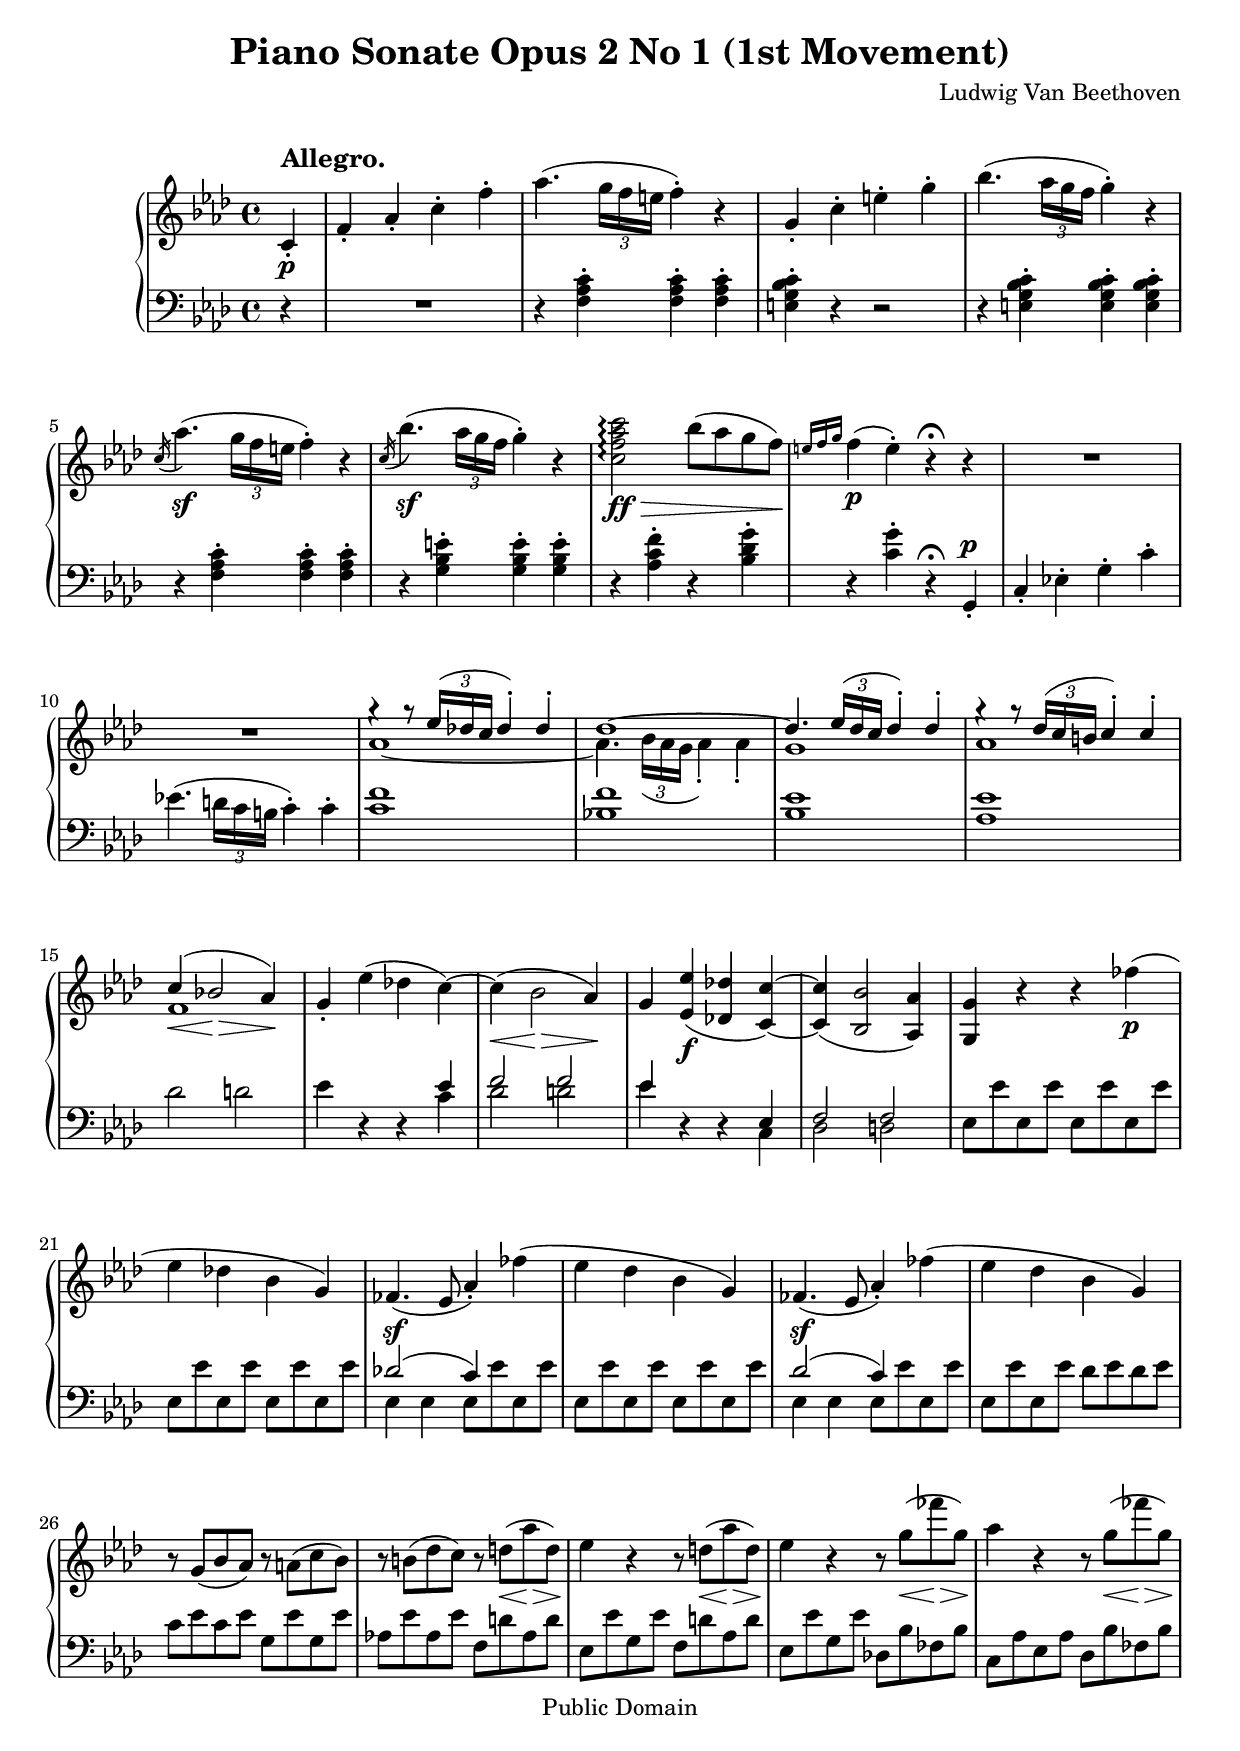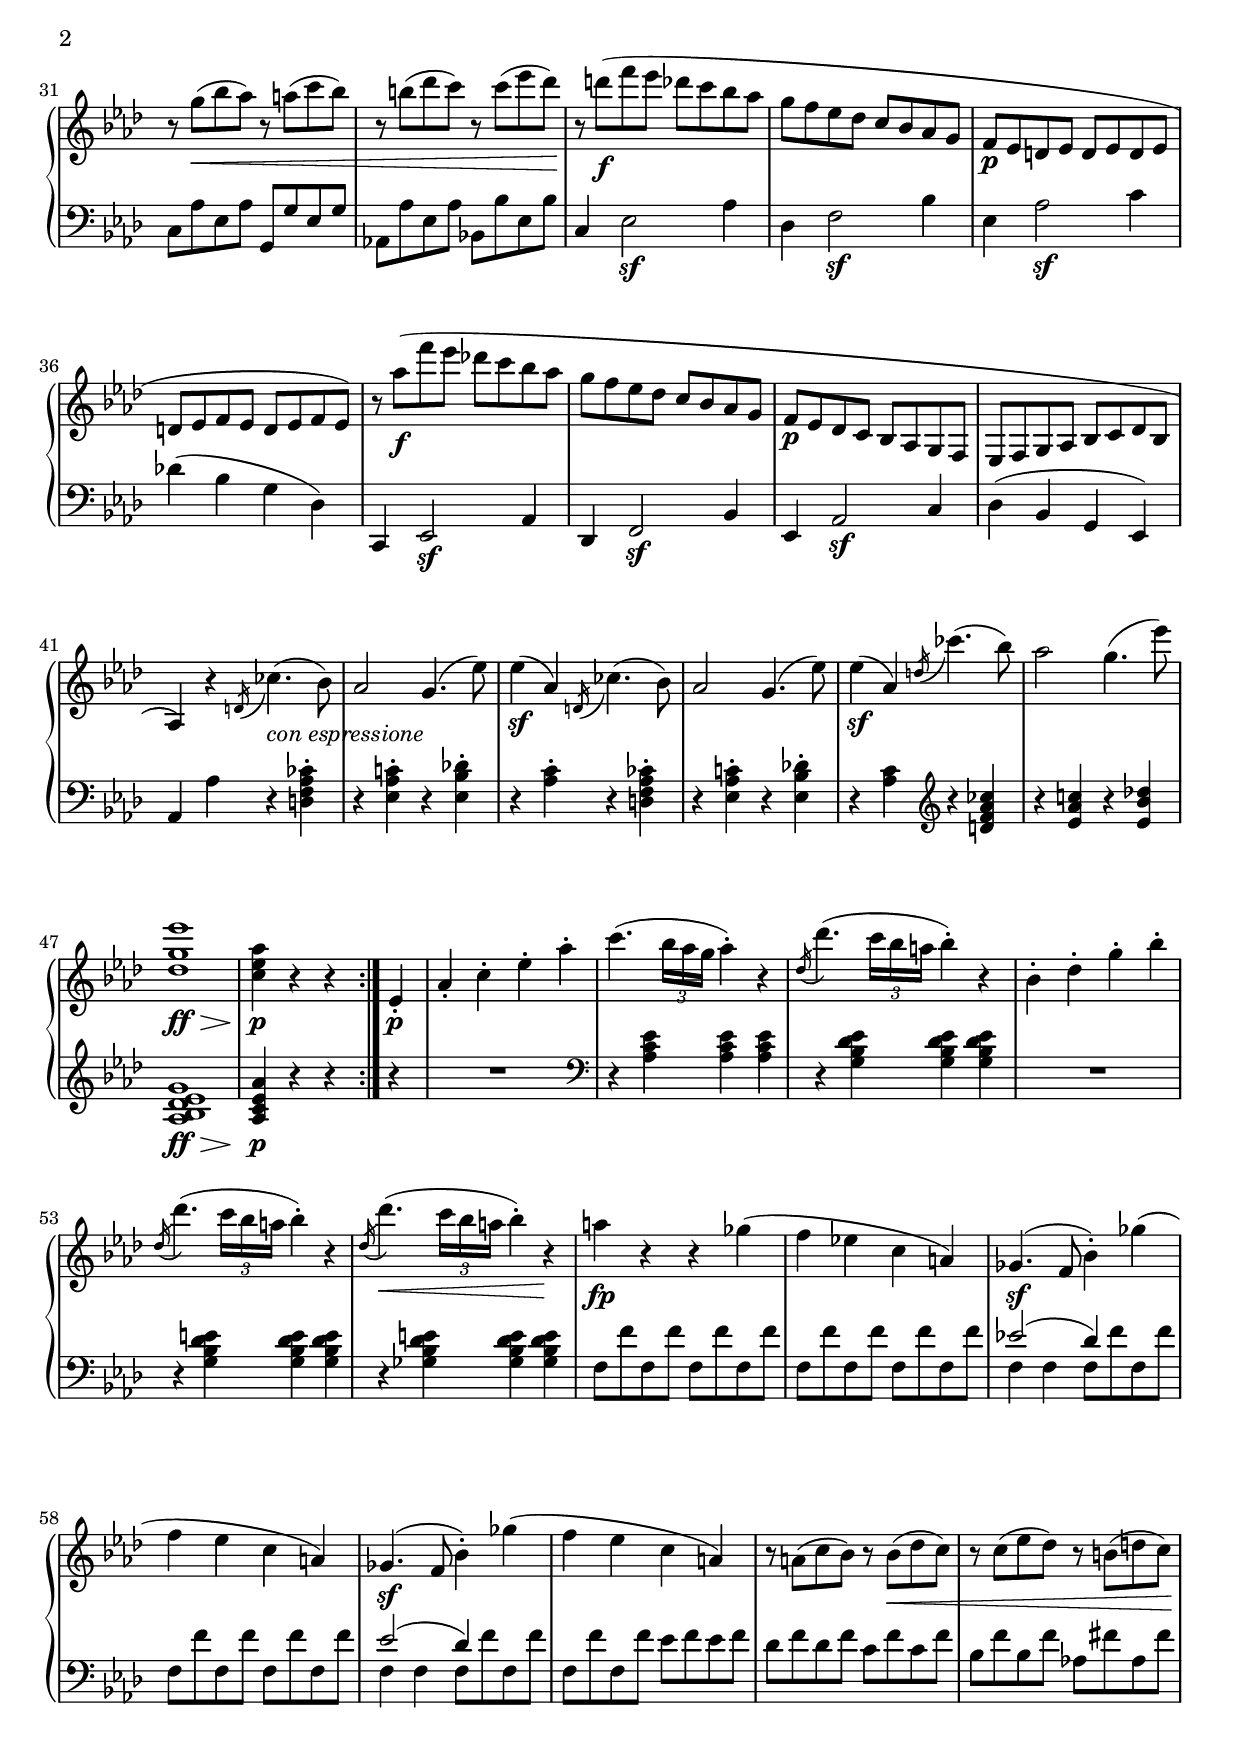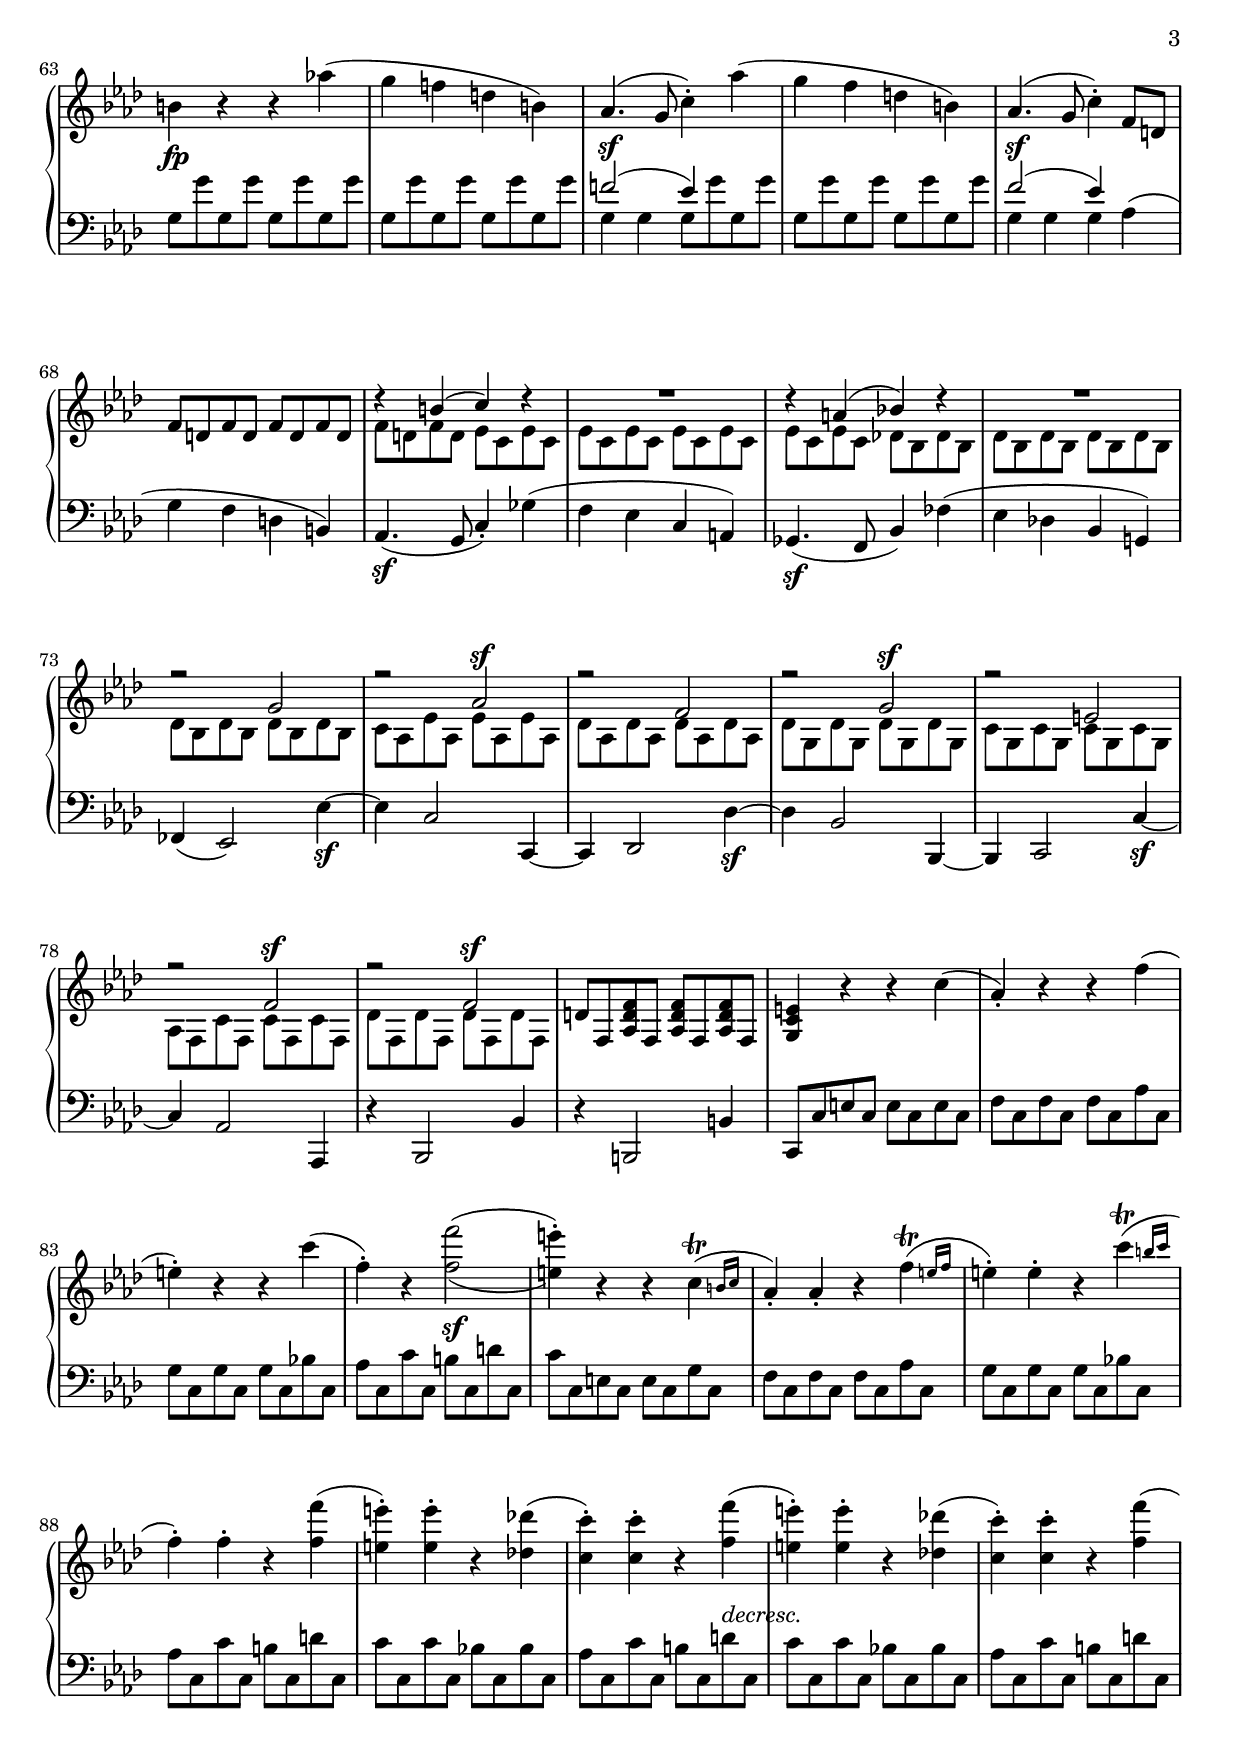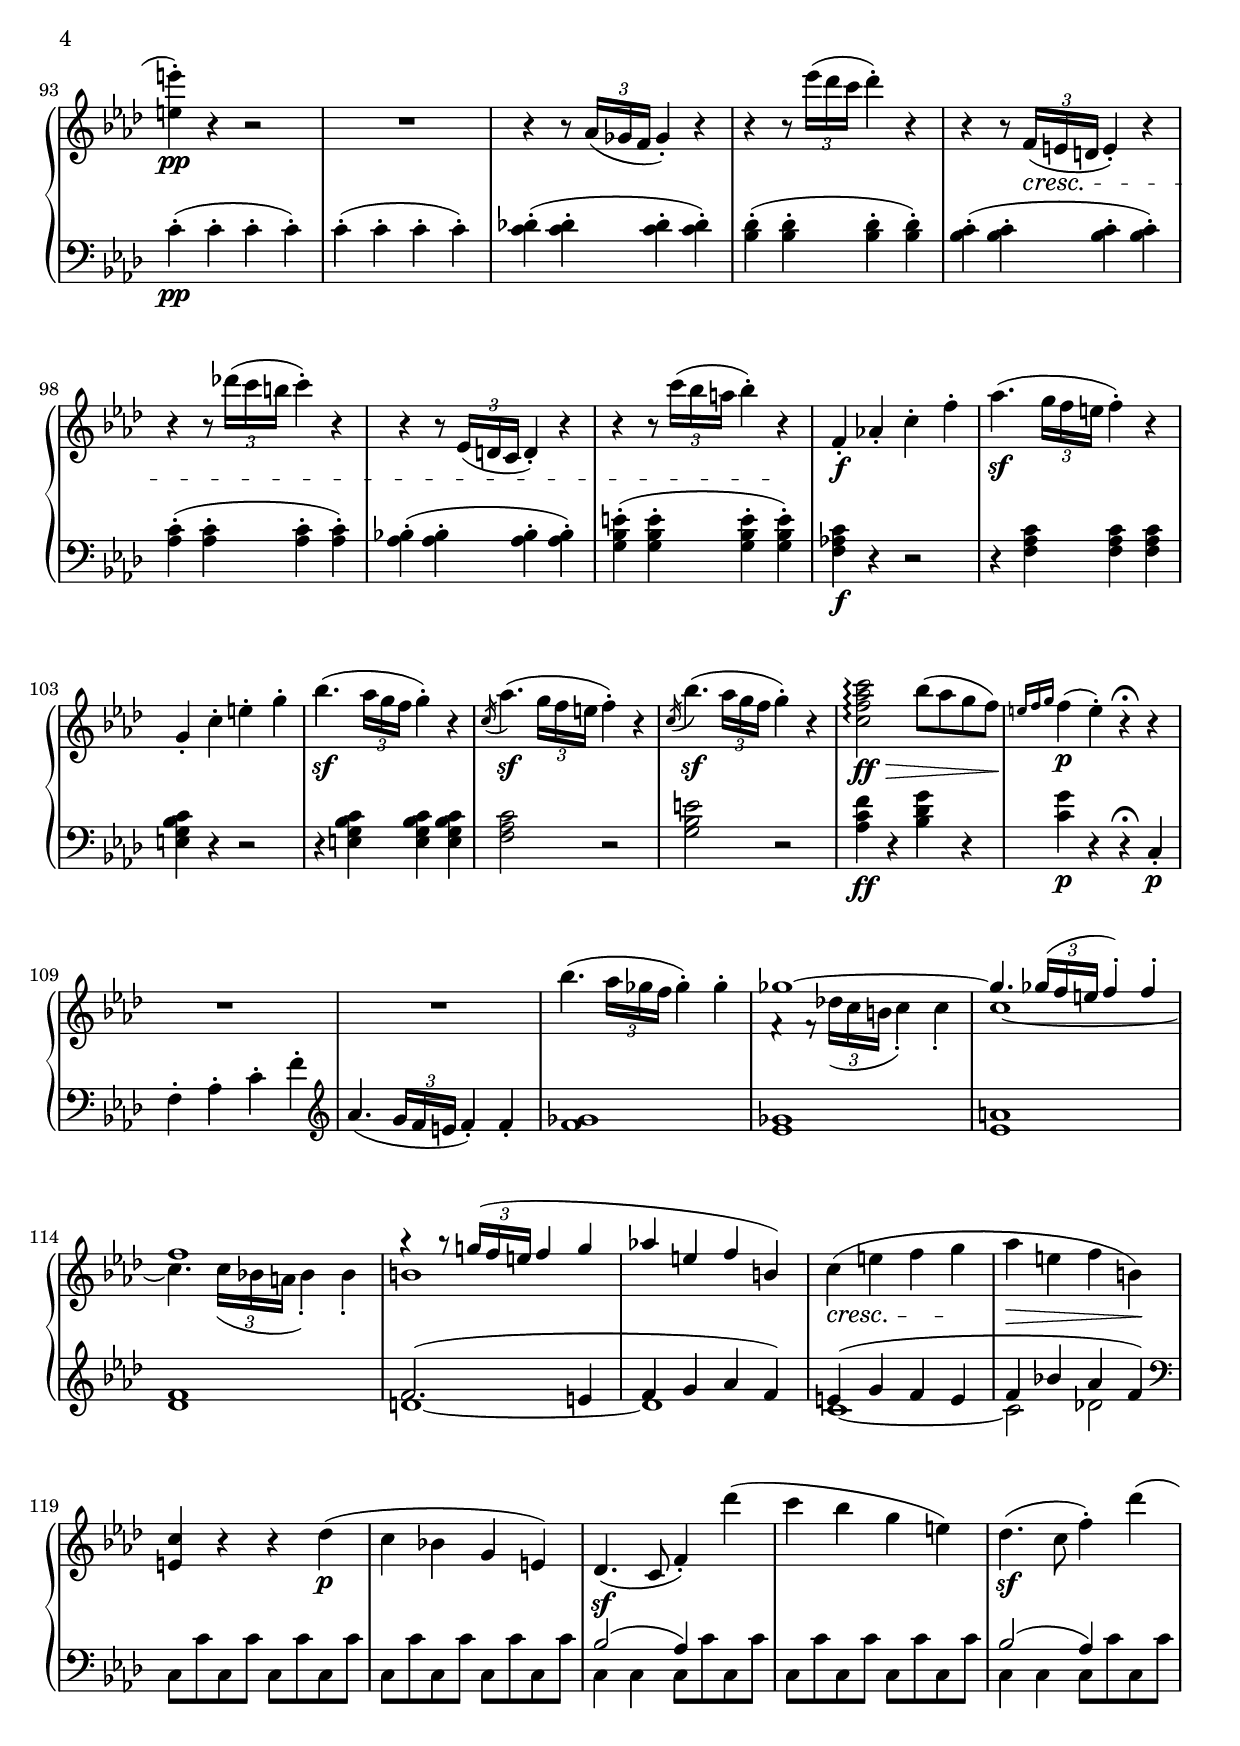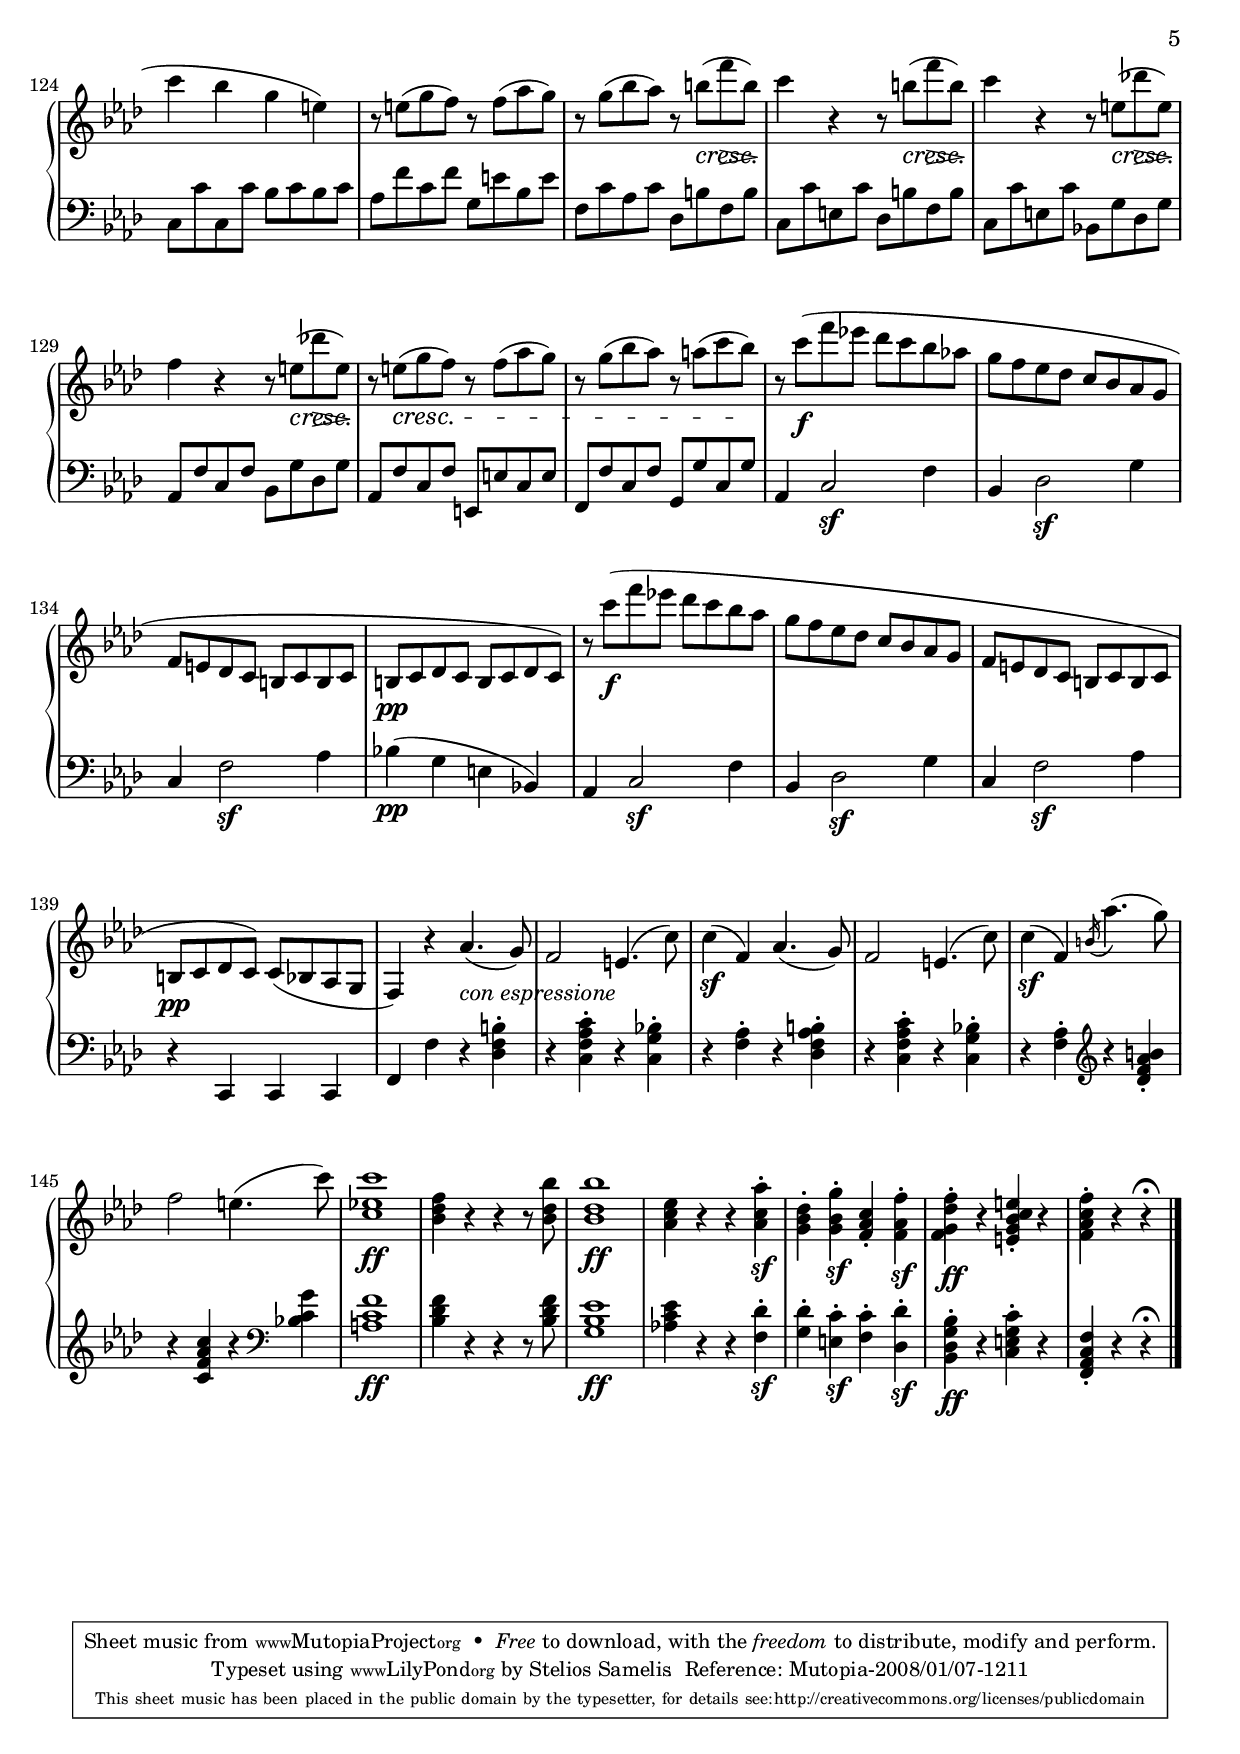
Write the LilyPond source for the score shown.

\version "2.10.3"

 \header {
  title = "Piano Sonate Opus 2 No 1 (1st Movement)"
  composer = "Ludwig Van Beethoven"
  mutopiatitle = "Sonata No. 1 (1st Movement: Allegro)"
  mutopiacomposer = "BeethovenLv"
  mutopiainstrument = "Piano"
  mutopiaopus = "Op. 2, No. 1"
  date = "1794/95"
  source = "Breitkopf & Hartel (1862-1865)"
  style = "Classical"
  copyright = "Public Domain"
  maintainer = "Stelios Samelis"
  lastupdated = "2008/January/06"
  version = "2.10.3"
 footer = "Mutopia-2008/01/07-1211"
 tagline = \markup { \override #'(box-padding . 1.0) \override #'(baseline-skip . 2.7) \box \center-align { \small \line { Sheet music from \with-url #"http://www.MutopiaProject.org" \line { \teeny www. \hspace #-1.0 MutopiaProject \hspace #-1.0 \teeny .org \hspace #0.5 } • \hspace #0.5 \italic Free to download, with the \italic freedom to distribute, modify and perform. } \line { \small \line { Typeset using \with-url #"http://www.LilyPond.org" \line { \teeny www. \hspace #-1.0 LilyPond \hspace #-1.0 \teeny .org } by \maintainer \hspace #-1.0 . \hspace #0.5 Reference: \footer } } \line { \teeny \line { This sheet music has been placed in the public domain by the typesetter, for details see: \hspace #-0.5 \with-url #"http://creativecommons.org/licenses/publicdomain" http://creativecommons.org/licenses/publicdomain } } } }
}

\score {

 \new GrandStaff
 <<
 \new Staff = "up" {
 \clef treble
 \key f \minor
 \time 4/4
 \override Score.MetronomeMark #'transparent = ##t
 \tempo 4 = 190
 \override TextScript #'padding = #2.0
 \repeat volta 2 {
 \partial 4 c'4\p\staccato^\markup { \large \bold "Allegro." } f'\staccato aes'\staccato c''\staccato f''\staccato
 aes''4.( \times 2/3 { g''16[ f'' e''] } f''4\staccato) r4
 g'\staccato c''\staccato e''\staccato g''\staccato bes''4.( \times 2/3 { aes''16[ g'' f''] } g''4\staccato) r4
 \acciaccatura c''16 aes''4.\sf( \times 2/3 { g''16[ f'' e''] } f''4\staccato) r4
 \acciaccatura c''16 bes''4.\sf( \times 2/3 { aes''16[ g'' f''] } g''4\staccato) r4
 <c'' f'' aes'' c'''>2\ff\arpeggio\> bes''8([ aes'' g'' f''\!]) \grace { e''16[ f'' g''] } f''4\p( e''\staccato) r4^\fermata r4 R1
 R1 << { g''4\rest g''8\rest \times 2/3 { ees''16([ des''! c''] } des''4\staccato) des''\staccato
 des''1~ des''4. \times 2/3 { ees''16([ des'' c''] } des''4\staccato) des''\staccato
 g''4\rest g''8\rest \times 2/3 { des''16([ c'' b'] } c''4\staccato) c''\staccato } \\
 { aes'1~ aes'4. \times 2/3 { bes'16([ aes' g'] } aes'4\staccato) aes'\staccato g'1 aes'1 } >>
 << { c''4\<( bes'!2\!\> aes'4\!) } \\ { f'1 } >> g'4\staccato ees''( des''! c'')~ c''4\<( bes'2\!\> aes'4\!)
 g'4 <ees' ees''>4\f( <des'! des''!> <c' c''>)~ <c' c''>4( <bes bes'>2 <aes aes'>4)
 <g g'>4 r r fes''4\p( ees''4 des''! bes' g') fes'4.\sf( ees'8 aes'4\staccato)
 fes''4( ees'' des'' bes' g') fes'4.\sf( ees'8 aes'4\staccato) fes''4( ees'' des'' bes' g')
 r8 g'( bes' aes') r a'( c'' bes') r b'( des'' c'') r d''8\<( aes''\!\> d''\!)
 ees''4 r r8 d''8\<( aes''\!\> d''\!) ees''4 r r8 g''8\<( fes'''\!\> g''\!) aes''4 r r8 g''8\<( fes'''\!\> g''\!)
 r8 g''\<( bes'' aes'') r a''( c''' bes'') r b''( des''' c''') r c'''( ees''' des'''\!)
 r8 d'''8\f( f''' ees''' des''' c''' bes'' aes'' g''8 f'' ees'' des'' c'' bes' aes' g' f'\p ees' d' ees' d' ees' d' ees'
 d' ees' f' ees' d' ees' f' ees') r8 aes''8\f( f''' ees''' des'''! c''' bes'' aes'' g'' f'' ees'' des'' c'' bes' aes' g'
 f'\p ees' des' c' bes aes g f ees f g aes bes c' des' bes aes4)
 r4 \acciaccatura d'16 ces''4._\markup { \italic "con espressione" }( bes'8) aes'2 g'4.( ees''8)
 ees''4\sf( aes'4) \acciaccatura d'16 ces''4.( bes'8) aes'2 g'4.( ees''8) ees''4\sf( aes'4)
 \acciaccatura d''16 ces'''4.( bes''8) aes''2 g''4.( ees'''8) <des'' g'' ees'''>1\ff\> <c'' ees'' aes''>4\!\p r4 r }

 ees'4\p\staccato aes'\staccato c''\staccato ees''\staccato aes''\staccato
 c'''4.( \times 2/3 { bes''16[ aes'' g''] } aes''4\staccato) r4
 \acciaccatura des''16 des'''4.( \times 2/3 { c'''16[ bes'' a''] } bes''4\staccato) r4
 bes'4\staccato des''\staccato g''\staccato bes''\staccato
 \acciaccatura des''16 des'''4.( \times 2/3 { c'''16[ bes'' a''] } bes''4\staccato) r4
 \acciaccatura des''16 des'''4.\<( \times 2/3 { c'''16[ bes'' a''] } bes''4\staccato) r4\!
 a''4\fp r r ges''( f'' ees''! c'' a') ges'4.\sf( f'8 bes'4\staccato) ges''4( f'' ees'' c'' a') ges'4.\sf( f'8 bes'4\staccato)
 ges''4( f'' ees'' c'' a') r8 a'( c'' bes') r bes'\<( des'' c'') r c''( ees'' des'') r b'( d'' c''\!)
 b'4\fp r r aes''!( g'' f''! d'' b') aes'4.\sf( g'8 c''4\staccato) aes''4( g'' f'' d'' b') aes'4.\sf( g'8 c''4\staccato) f'8 d'
 f'8 d' f' d' f' d' f' d' << { d''4\rest b'4( c'') d''4\rest R1 d''4\rest a'4( bes'!) d''4\rest R1 } \\
 { f'8 d' f' d' ees' c' ees' c' ees' c' ees' c' ees' c' ees' c' ees' c' ees' c' des'! bes des' bes
 des'8 bes des' bes des' bes des' bes } >>
 << { r2 g'2 r2 aes'2^\sf r2 f'2 r2 g'2^\sf r2 e'2 r2 f'2^\sf r2 f'2^\sf } \\
 { des'8 bes des' bes des' bes des' bes c' aes ees' aes ees' aes ees' aes des' aes des' aes des' aes des' aes
 des'8 g des' g des' g des' g c' g c' g c' g c' g aes f c' f c' f c' f des' f des' f des' f des' f } >>
 d'8 f <aes d' f'> f <aes d' f'> f <aes d' f'> f <g c' e'>4 r r c''4( aes'4\staccato) r4 r f''4( e''4\staccato)
 r4 r c'''4( f''\staccato) r \set doubleSlurs = ##t <f'' f'''>2\sf( <e'' e'''>4\staccato)
 \set doubleSlurs = ##f r4 r \afterGrace c''4^\trill( { b'16[ c''] } aes'4\staccato) aes'\staccato
 r4 \afterGrace f''4^\trill( { e''16[ f''] } e''4\staccato) e''\staccato
 r4 \afterGrace c'''4^\trill( { b''16[ c'''] } f''4\staccato) f''\staccato r <f'' f'''>4( <e'' e'''>\staccato) <e'' e'''>\staccato
 r4 <des''! des'''!>4( <c'' c'''>\staccato) <c'' c'''>\staccato r <f'' f'''>4_\markup { \italic "decresc." }(
 <e'' e'''>\staccato) <e'' e'''>\staccato r4 <des''! des'''!>( <c'' c'''>\staccato) <c'' c'''>\staccato r4
 <f'' f'''>4( <e'' e'''>\pp\staccato) r4 r2 R1 r4 r8 \times 2/3 { aes'16([ ges' f'] } ges'4\staccato) r4
 r4 r8 \times 2/3 { ees'''16([ des''' c'''] } des'''4\staccato) r4
 r4 r8 \setTextCresc \times 2/3 { f'16\<([ e' d'] } e'4\staccato) r4
 r4 r8 \times 2/3 { des'''!16([ c''' b''] } c'''4\staccato) r4 r4 r8 \times 2/3 { ees'16([ d' c'] } d'4\staccato) r4
 r4 r8 \times 2/3 { c'''16([ bes'' a''] } bes''4\staccato) r4\!
 f'4\f\staccato aes'!\staccato c''\staccato f''\staccato aes''4.\sf( \times 2/3 { g''16[ f'' e''] } f''4\staccato) r4
 g'4\staccato c''\staccato e''\staccato g''\staccato bes''4.\sf( \times 2/3 { aes''16[ g'' f''] } g''4\staccato) r4
 \acciaccatura c''16 aes''4.\sf( \times 2/3 { g''16[ f'' e''] } f''4\staccato) r4
 \acciaccatura c''16 bes''4.\sf( \times 2/3 { aes''16[ g'' f''] } g''4\staccato) r4
 <c'' f'' aes'' c'''>2\ff\arpeggio\> bes''8([ aes'' g'' f''\!]) \grace { e''16[ f'' g''] } f''4\p( e''\staccato) r4^\fermata r4
 R1 R1 bes''4.( \times 2/3 { aes''16[ ges'' f''] } ges''4\staccato) ges''4\staccato
 << { ges''1~ ges''4. \times 2/3 { ges''!16([ f'' e''] } f''4\staccato) f''4\staccato f''1
 a''4\rest a''8\rest \times 2/3 { g''!16([ f'' e''] } f''4 g'' aes''! e'' f'' b') } \\
 { f'4\rest f'8\rest \times 2/3 { des''!16([ c'' b'] } c''4\staccato) c''4\staccato c''1~ c''4.
 \times 2/3 { c''16([ bes'! a'] } bes'4\staccato) bes'4\staccato b'1 s1 } >>
 c''4\<( e'' f'' g''\! aes''\> e'' f'' b'\!) <e' c''>4 r r des''4\p( c'' bes'! g' e') des'4.\sf( c'8 f'4\staccato)
 des'''4( c''' bes'' g'' e'') des''4.\sf( c''8 f''4\staccato) des'''4( c''' bes'' g'' e'')
 r8 e''8( g'' f'') r f''( aes'' g'') r g''( bes'' aes'') r b''\<( f'''\!\> b''\!) c'''4 r r8 b''8\<( f'''\!\> b''\!)
 c'''4 r4 r8 e''8\<( des'''!\!\> e''\!) f''4 r4 r8 e''8\<( des'''!\!\> e''\!)
 r8 \setTextCresc e''8\<( g'' f'') r f''( aes'' g'') r g''( bes'' aes'') r a''( c''' bes''\!)
 r8 c'''8\f( f''' ees'''! des''' c''' bes'' aes''! g'' f'' ees'' des'' c'' bes' aes' g' f' e' des' c' b c' b c'
 b8\pp c' des' c' b c' des' c')
 r8 c'''8\f( f''' ees'''! des''' c''' bes'' aes'' g'' f'' ees'' des'' c'' bes' aes' g' f' e' des' c' b c' b c'
 b8\pp c' des' c') c'( bes! aes g f4) r4 aes'4._\markup { \italic "con espressione" }( g'8) f'2
 e'4.( c''8) c''4\sf( f'4) aes'4.( g'8) f'2 e'4.( c''8) c''4\sf( f'4) \acciaccatura b'16 aes''4.( g''8)
 f''2 e''4.( c'''8) <c'' ees''! c'''>1\ff <bes' des'' f''>4 r r r8 <bes' des'' bes''>8 <bes' des'' bes''>1\ff
 <aes' c'' ees''>4 r r <aes' c'' aes''>\sf\staccato
 <g' bes' des''>\staccato <g' bes' g''>\sf\staccato <f' aes' c''>\staccato <f' aes' f''>\sf\staccato
 <f' g' des'' f''>4\ff\staccato r <e' g' bes' c'' e''>\staccato r <f' aes' c'' f''>4\staccato r r4^\fermata \bar "|."
}

 \new Staff = "down" {
 \clef bass
 \key f \minor
 \time 4/4
 \repeat volta 2 {
 \partial 4 r4 R1 r4 <f aes c'>4\staccato <f aes c'>\staccato <f aes c'>\staccato
 <e g bes c'>4\staccato r4 r2 r4 <e g bes c'>\staccato <e g bes c'>\staccato <e g bes c'>\staccato
 r4 <f aes c'>\staccato <f aes c'>\staccato <f aes c'>\staccato
 r <g bes e'>\staccato <g bes e'>\staccato <g bes e'>\staccato r4 <aes c' f'>\staccato r <bes des' g'>\staccato
 r4 <c' g'>4\staccato r4^\fermata g,4\staccato^\p c\staccato ees!\staccato g\staccato c'\staccato
 ees'!4.( \times 2/3 { d'16[ c' b] } c'4\staccato) c'4\staccato <c' f'>1 <bes! f'>1 <bes ees'>1 <aes ees'>1
 des'2 d' ees'4 r r << { ees'4 f'2 f' ees'4 } \\ { c'4 des'2 d' ees'4 } >> r4 r
 << { ees4 f2 f2 } \\ { c4 des2 d2 } >> ees8 ees' ees ees' ees ees' ees ees'
 ees8 ees' ees ees' ees ees' ees ees' << { des'!2( c'4) s4 } \\ { ees4 ees ees8 ees' ees ees' } >>
 ees8 ees' ees ees' ees ees' ees ees' << { des'2( c'4) s4 } \\ { ees4 ees ees8 ees' ees ees' } >>
 ees8 ees' ees ees' des' ees' des' ees' c' ees' c' ees' g ees' g ees' aes! ees' aes ees' f d' aes d'
 ees8 ees' g ees' f d' aes d' ees ees' g ees' des! bes fes bes c aes ees aes des bes fes bes
 c8 aes ees aes g, g ees g aes,! aes ees aes bes,! bes ees bes c4 ees2\sf aes4 des4 f2\sf bes4
 ees4 aes2\sf c'4 des'!( bes g des) c,4 ees,2\sf aes,4 des,4 f,2\sf bes,4 ees, aes,2\sf c4 des4( bes, g, ees,)
 aes,4 aes r <d f aes ces'>\staccato r4 <ees aes c'!>4\staccato r <ees bes des'!>\staccato
 r4 <aes c'>\staccato r <d f aes ces'>\staccato r <ees aes c'!>\staccato r <ees bes des'!>\staccato
 r4 <aes c'> \clef treble r <d' f' aes' ces''> r <ees' aes' c''!> r <ees' bes' des''!>
 <aes bes des' ees' g'>1\ff\> <aes c' ees' aes'>4\!\p r4 r4 }

 r4 R1 \clef bass r4 <aes c' ees'> <aes c' ees'> <aes c' ees'> r <g bes des' ees'> <g bes des' ees'> <g bes des' ees'>
 R1 r4 <g bes des' e'> <g bes des' e'> <g bes des' e'> r <ges bes des' e'> <ges bes des' e'> <ges bes des' e'>
 f8 f' f f' f f' f f' f f' f f' f f' f f' << { ees'!2( des'4) s4 } \\ { f4 f f8 f' f f' } >> f8 f' f f' f f' f f'
 << { ees'2( des'4) s4 } \\ { f4 f f8 f' f f' } >> f8 f' f f' ees' f' ees' f' des' f' des' f' c' f' c' f'
 bes8 f' bes f' aes! fis' aes fis' g g' g g' g g' g g' g g' g g' g g' g g' << { f'!2( ees'4) s4 } \\ { g4 g g8 g' g g' } >>
 g8 g' g g' g g' g g' << { f'2( ees'4) } \\ { g4 g g } >> aes4( g f d b,) aes,4.\sf( g,8 c4\staccato)
 ges4( f ees c a,) ges,4.\sf( f,8 bes,4) fes4( ees des! bes, g,!)
 fes,4( ees,2) ees4\sf~ ees c2 c,4~ c,4 des,2 des4\sf~ des bes,2 bes,,4~ bes,, c,2 c4\sf~ c4 aes,2 aes,,4
 r4 bes,,2 bes,4 r b,,2 b,4 c,8 c e c e c e c f c f c f c aes c
 g8 c g c g c bes! c aes c c' c b c d' c c' c e c e c g c f c f c f c aes c g c g c g c bes! c
 aes8 c c' c b c d' c c' c c' c bes! c bes c aes c c' c b c d' c c' c c' c bes! c bes c aes c c' c b c d' c
 c'4\pp\staccato( c'\staccato c'\staccato c'\staccato) c'\staccato( c'\staccato c'\staccato c'\staccato)
 <c' des'!>\staccato( <c' des'>\staccato <c' des'>\staccato <c' des'>\staccato)
 <bes des'>\staccato( <bes des'>\staccato <bes des'>\staccato <bes des'>\staccato)
 <bes c'>\staccato( <bes c'>\staccato <bes c'>\staccato <bes c'>\staccato)
 <aes c'>\staccato( <aes c'>\staccato <aes c'>\staccato <aes c'>\staccato)
 <aes bes!>\staccato( <aes bes>\staccato <aes bes>\staccato <aes bes>\staccato)
 <g bes e'>\staccato( <g bes e'>\staccato <g bes e'>\staccato <g bes e'>\staccato) <f aes! c'>4\f r r2
 r4 <f aes c'> <f aes c'> <f aes c'> <e g bes c'>4 r r2 r4 <e g bes c'> <e g bes c'> <e g bes c'> <f aes c'>2 r2
 <g bes e'>2 r2 <aes c' f'>4\ff r <bes des' g'> r <c' g'>4\p r r4^\fermata c4\p\staccato
 f4\staccato aes\staccato c'\staccato f'\staccato
 \clef treble aes'4.( \times 2/3 { g'16[ f' e'] } f'4\staccato) f'4\staccato <f' ges'>1 <ees' ges'>1 <ees' a'>1
 <des' f'>1 << { f'2.( e'4 f'4 g' aes' f') e'4( g' f' e' f' bes'! aes' f') } \\ { d'1~ d'1 c'1~ c'2 des'!2 } >>
 \clef bass c8 c' c c' c c' c c' c c' c c' c c' c c' << { bes2( aes4) s4 } \\ { c4 c c8 c' c c' } >>
 c8 c' c c' c c' c c' << { bes2( aes4) s4 } \\ { c4 c c8 c' c c' } >> c8 c' c c' bes c' bes c'
 aes8 f' c' f' g e' bes e' f c' aes c' des b f b c c' e c' des b f b c c' e c' bes,! g des g aes, f c f bes, g des g
 aes,8 f c f e, e c e f, f c f g, g c g aes,4 c2\sf f4 bes,4 des2\sf g4 c4 f2\sf aes4 bes!4\pp( g e bes,!)
 aes,4 c2\sf f4 bes,4 des2\sf g4 c4 f2\sf aes4 r4 c,4 c, c,
 f,4 f r <des f b>\staccato r4 <c f aes c'>\staccato r <c g bes!>\staccato r <f aes>\staccato r <des f aes b>\staccato
 r4 <c f aes c'>\staccato r <c g bes!>\staccato r4 <f aes>4\staccato \clef treble r <des' f' aes' b'>\staccato
 r4 <c' f' aes' c''> r \clef bass <bes! c' g'> <a c' f'>1\ff <bes des' f'>4 r r r8 <bes des' f'>8
 <g bes ees'>1\ff <aes! c' ees'>4 r r <f des'>4\sf\staccato
 <g des'>\staccato <e c'>\sf\staccato <f c'>\staccato <des des'>\sf\staccato
 <bes, des g bes>\ff\staccato r <c e g c'>\staccato r <f, aes, c f>4\staccato r r4^\fermata \bar "|."
}
>>

 \layout { }

 \midi { }

}
